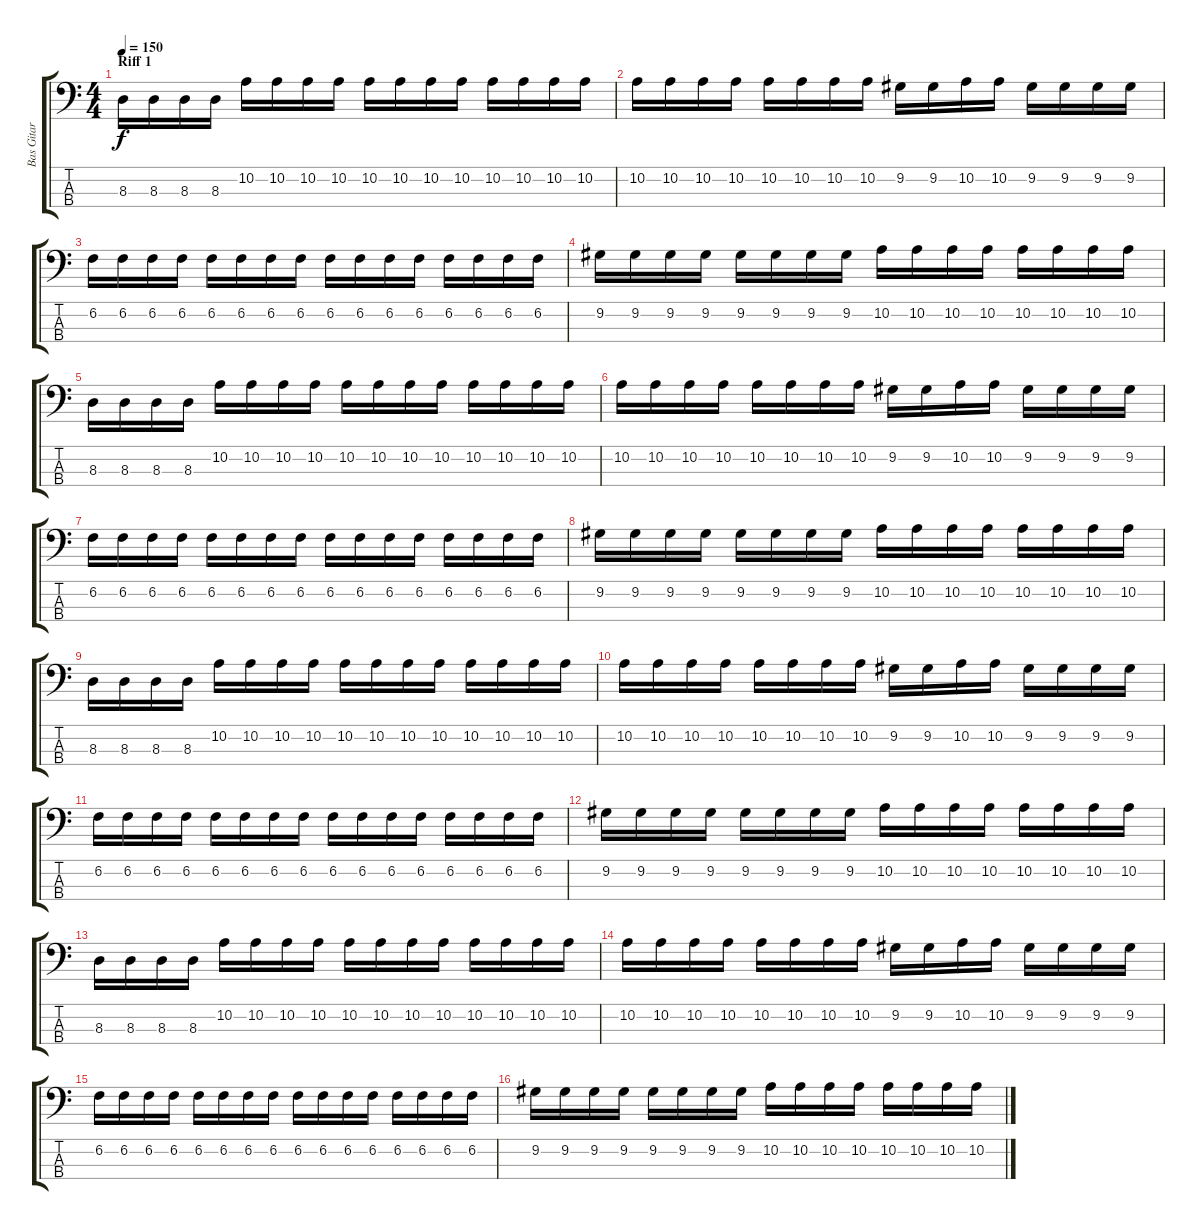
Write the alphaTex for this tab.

\track ("Bas Gitar" "Bas Gitar") {instrument electricbasspick}
\staff {score tabs}
\tuning (E2 B1 Gb1 Db1) {hide}
\ts (4 4)
\section ("" "Riff 1")
\tempo 150
\clef f4
\ks c
8.3.16{dy f instrument electricbasspick} 8.3.16 8.3.16 8.3.16 10.2.16 10.2.16 10.2.16 10.2.16 10.2.16 10.2.16 10.2.16 10.2.16 10.2.16 10.2.16 10.2.16 10.2.16 |
10.2.16 10.2.16 10.2.16 10.2.16 10.2.16 10.2.16 10.2.16 10.2.16 9.2.16 9.2.16 10.2.16 10.2.16 9.2.16 9.2.16 9.2.16 9.2.16 |
6.2.16 6.2.16 6.2.16 6.2.16 6.2.16 6.2.16 6.2.16 6.2.16 6.2.16 6.2.16 6.2.16 6.2.16 6.2.16 6.2.16 6.2.16 6.2.16 |
9.2.16 9.2.16 9.2.16 9.2.16 9.2.16 9.2.16 9.2.16 9.2.16 10.2.16 10.2.16 10.2.16 10.2.16 10.2.16 10.2.16 10.2.16 10.2.16 |
8.3.16 8.3.16 8.3.16 8.3.16 10.2.16 10.2.16 10.2.16 10.2.16 10.2.16 10.2.16 10.2.16 10.2.16 10.2.16 10.2.16 10.2.16 10.2.16 |
10.2.16 10.2.16 10.2.16 10.2.16 10.2.16 10.2.16 10.2.16 10.2.16 9.2.16 9.2.16 10.2.16 10.2.16 9.2.16 9.2.16 9.2.16 9.2.16 |
6.2.16 6.2.16 6.2.16 6.2.16 6.2.16 6.2.16 6.2.16 6.2.16 6.2.16 6.2.16 6.2.16 6.2.16 6.2.16 6.2.16 6.2.16 6.2.16 |
9.2.16 9.2.16 9.2.16 9.2.16 9.2.16 9.2.16 9.2.16 9.2.16 10.2.16 10.2.16 10.2.16 10.2.16 10.2.16 10.2.16 10.2.16 10.2.16 |
8.3.16 8.3.16 8.3.16 8.3.16 10.2.16 10.2.16 10.2.16 10.2.16 10.2.16 10.2.16 10.2.16 10.2.16 10.2.16 10.2.16 10.2.16 10.2.16 |
10.2.16 10.2.16 10.2.16 10.2.16 10.2.16 10.2.16 10.2.16 10.2.16 9.2.16 9.2.16 10.2.16 10.2.16 9.2.16 9.2.16 9.2.16 9.2.16 |
6.2.16 6.2.16 6.2.16 6.2.16 6.2.16 6.2.16 6.2.16 6.2.16 6.2.16 6.2.16 6.2.16 6.2.16 6.2.16 6.2.16 6.2.16 6.2.16 |
9.2.16 9.2.16 9.2.16 9.2.16 9.2.16 9.2.16 9.2.16 9.2.16 10.2.16 10.2.16 10.2.16 10.2.16 10.2.16 10.2.16 10.2.16 10.2.16 |
8.3.16 8.3.16 8.3.16 8.3.16 10.2.16 10.2.16 10.2.16 10.2.16 10.2.16 10.2.16 10.2.16 10.2.16 10.2.16 10.2.16 10.2.16 10.2.16 |
10.2.16 10.2.16 10.2.16 10.2.16 10.2.16 10.2.16 10.2.16 10.2.16 9.2.16 9.2.16 10.2.16 10.2.16 9.2.16 9.2.16 9.2.16 9.2.16 |
6.2.16 6.2.16 6.2.16 6.2.16 6.2.16 6.2.16 6.2.16 6.2.16 6.2.16 6.2.16 6.2.16 6.2.16 6.2.16 6.2.16 6.2.16 6.2.16 |
9.2.16 9.2.16 9.2.16 9.2.16 9.2.16 9.2.16 9.2.16 9.2.16 10.2.16 10.2.16 10.2.16 10.2.16 10.2.16 10.2.16 10.2.16 10.2.16
